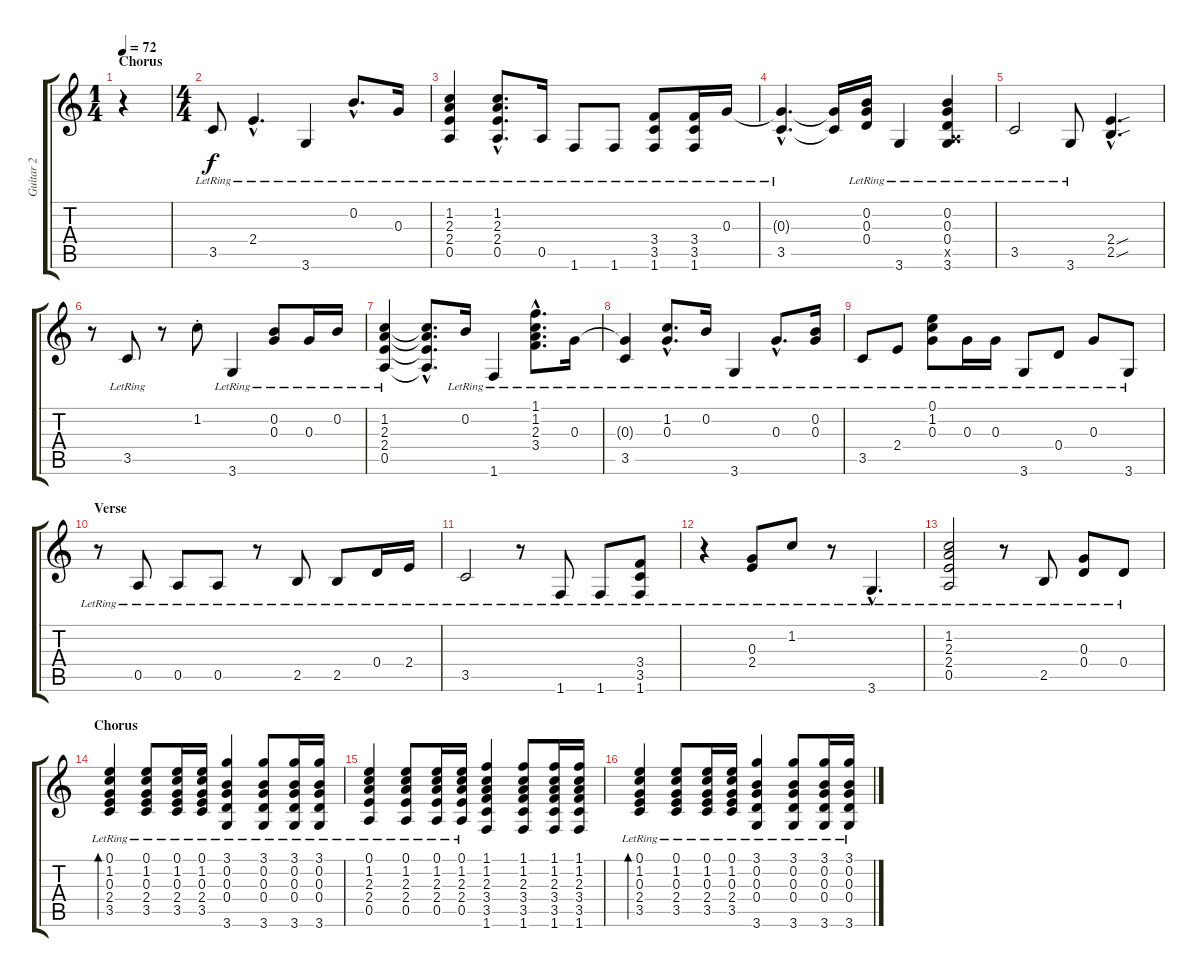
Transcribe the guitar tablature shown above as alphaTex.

\track ("Guitar 2" "Guitar 2") {instrument electricguitarclean}
\staff {score tabs}
\tuning (E4 B3 G3 D3 A2 E2) {hide}
\ts (1 4)
\section ("" "Chorus")
\tempo 72
\clef g2
\ks c
r.4{dy f instrument electricguitarclean} |
\ts (4 4)
3.5{lr}.8 2.4{hac lr}.4{d} 3.6{lr}.4 0.2{hac lr}.8{d} 0.3{lr}.16 |
(1.2{lr} 2.3{lr} 2.4{lr} 0.5{lr}).4 (1.2{hac lr} 2.3{hac lr} 2.4{hac lr} 0.5{hac lr}).8{d} 0.5{lr}.16 1.6{lr}.8 1.6{lr}.8 (3.4{lr} 3.5{lr} 1.6{lr}).8 (3.4{lr} 3.5{lr} 1.6{lr}).16 0.3{lr}.16 |
(0.3{hac t} 3.5{hac lr}).4{d} (0.3{t} 3.5{t}).16 (0.2{lr} 0.3{lr} 0.4{lr}).16 3.6{lr}.4 (0.2{lr} 0.3{lr} 0.4{lr} 0.5{x} 3.6{lr}).4 |
3.5{lr}.2 3.6{lr}.8 (2.4{sou hac} 2.5{sou hac}).4{d} |
r.8 3.5{lr}.8 r.8 1.2{st}.8 3.6{lr}.4 (0.2{lr} 0.3{lr}).8 0.3{lr}.16 0.2{lr}.16 |
(1.2{lr} 2.3{lr} 2.4{lr} 0.5{lr}).4 (1.2{hac t} 2.3{hac t} 2.4{hac t} 0.5{hac t}).8{d} 0.2{lr}.16 1.6{lr}.4 (1.1{hac lr} 1.2{hac lr} 2.3{hac lr} 3.4{hac lr}).8{d} 0.3{lr}.16 |
(0.3{t} 3.5{lr}).4 (1.2{hac lr} 0.3{hac lr}).8{d} 0.2{lr}.16 3.6{lr}.4 0.3{hac lr}.8{d} (0.2{lr} 0.3{lr}).16 |
3.5{lr}.8 2.4{lr}.8 (0.1{lr} 1.2{lr} 0.3{lr}).8 0.3{lr}.16 0.3{lr}.16 3.6{lr}.8 0.4{lr}.8 0.3{lr}.8 3.6{lr}.8 |
\section ("" "Verse")
r.8 0.5{lr}.8 0.5{lr}.8 0.5{lr}.8 r.8 2.5{lr}.8 2.5{lr}.8 0.4{lr}.16 2.4{lr}.16 |
3.5{lr}.2 r.8 1.6{lr}.8 1.6{lr}.8 (3.4{lr} 3.5{lr} 1.6{lr}).8 |
r.4 (0.3{lr} 2.4{lr}).8 1.2{lr}.8 r.8 3.6{hac lr}.4{d} |
(1.2{lr} 2.3{lr} 2.4{lr} 0.5{lr}).2 r.8 2.5{lr}.8 (0.3{lr} 0.4{lr}).8 0.4{lr}.8 |
\section ("" "Chorus")
(0.1{lr} 1.2{lr} 0.3{lr} 2.4{lr} 3.5{lr}).4{bd 60} (0.1{lr} 1.2{lr} 0.3{lr} 2.4{lr} 3.5{lr}).8 (0.1 1.2 0.3{lr} 2.4{lr} 3.5{lr}).16 (0.1{lr} 1.2{lr} 0.3{lr} 2.4{lr} 3.5{lr}).16 (3.1{lr} 0.2{lr} 0.3{lr} 0.4{lr} 3.6{lr}).4 (3.1{lr} 0.2{lr} 0.3{lr} 0.4{lr} 3.6{lr}).8 (3.1 0.2{lr} 0.3{lr} 0.4{lr} 3.6{lr}).16 (3.1{lr} 0.2{lr} 0.3{lr} 0.4{lr} 3.6{lr}).16 |
(0.1{lr} 1.2{lr} 2.3{lr} 2.4{lr} 0.5{lr}).4 (0.1{lr} 1.2{lr} 2.3{lr} 2.4{lr} 0.5{lr}).8 (0.1{lr} 1.2{lr} 2.3{lr} 2.4{lr} 0.5{lr}).16 (0.1{lr} 1.2{lr} 2.3{lr} 2.4{lr} 0.5{lr}).16 (1.1 1.2 2.3 3.4 3.5 1.6).4 (1.1 1.2 2.3 3.4 3.5 1.6).8 (1.1 1.2 2.3 3.4 3.5 1.6).16 (1.1 1.2 2.3 3.4 3.5 1.6).16 |
(0.1{lr} 1.2{lr} 0.3{lr} 2.4{lr} 3.5{lr}).4{bd 60} (0.1{lr} 1.2{lr} 0.3{lr} 2.4{lr} 3.5{lr}).8 (0.1 1.2 0.3{lr} 2.4{lr} 3.5{lr}).16 (0.1{lr} 1.2{lr} 0.3{lr} 2.4{lr} 3.5{lr}).16 (3.1{lr} 0.2{lr} 0.3{lr} 0.4{lr} 3.6{lr}).4 (3.1{lr} 0.2{lr} 0.3{lr} 0.4{lr} 3.6{lr}).8 (3.1 0.2{lr} 0.3{lr} 0.4{lr} 3.6{lr}).16 (3.1{lr} 0.2{lr} 0.3{lr} 0.4{lr} 3.6{lr}).16
